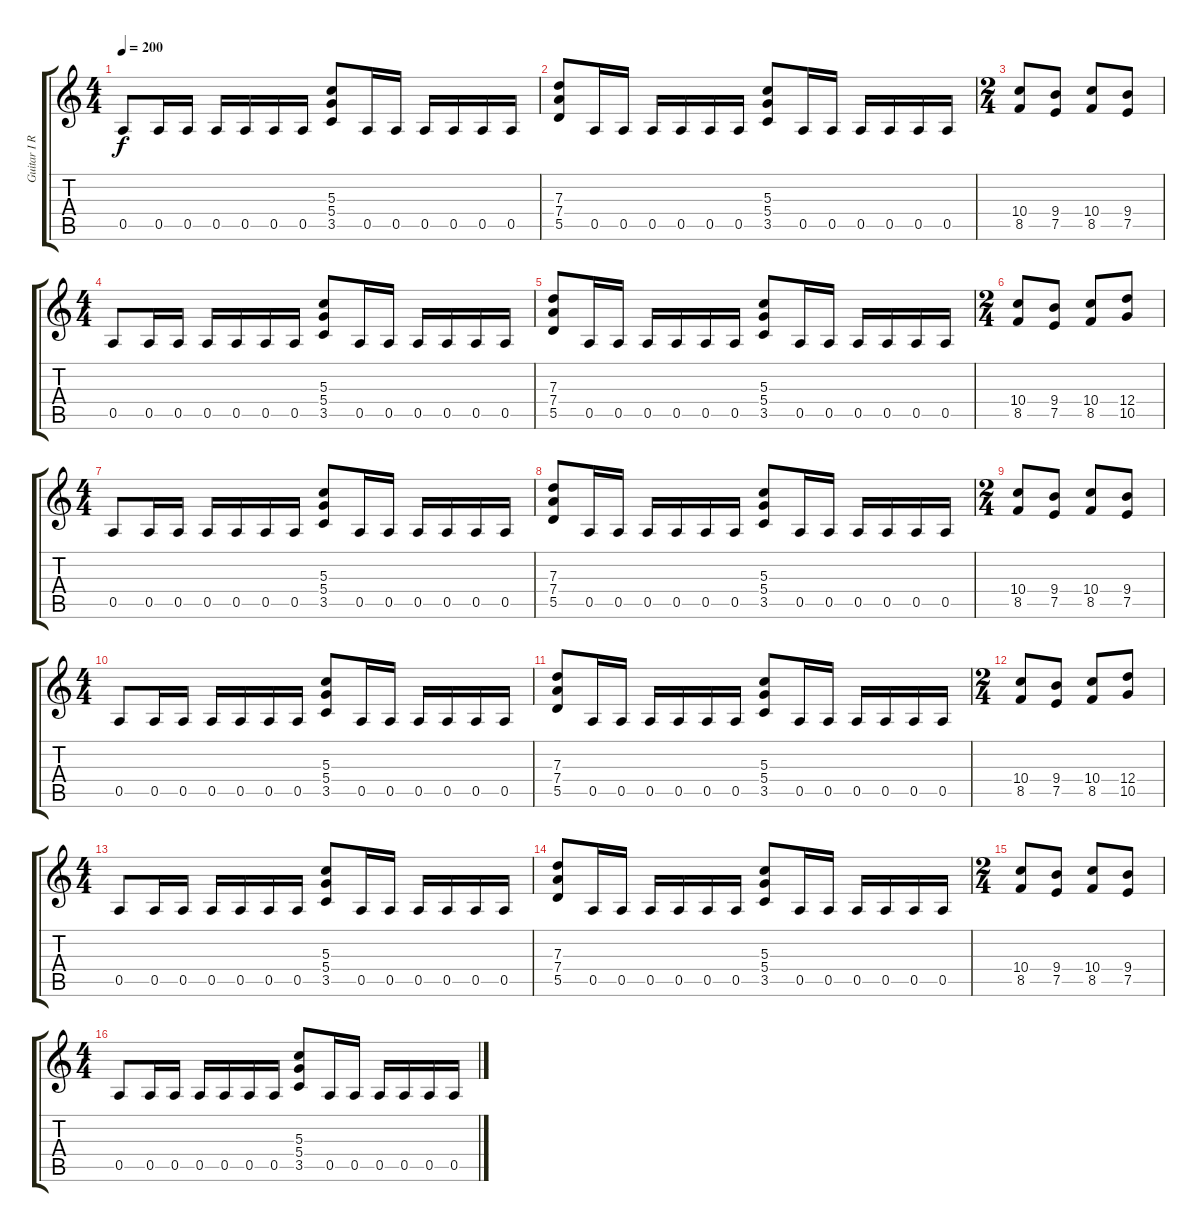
\track ("Guitar I Rhythm" "Guitar I R") {instrument overdrivenguitar}
\staff {score tabs}
\tuning (E4 B3 G3 D3 A2 E2) {hide}
\ts (4 4)
\tempo 200
\clef g2
\ks c
0.5.8{dy f instrument overdrivenguitar} 0.5.16 0.5.16 0.5.16 0.5.16 0.5.16 0.5.16 (5.3 5.4 3.5).8 0.5.16 0.5.16 0.5.16 0.5.16 0.5.16 0.5.16 |
(7.3 7.4 5.5).8 0.5.16 0.5.16 0.5.16 0.5.16 0.5.16 0.5.16 (5.3 5.4 3.5).8 0.5.16 0.5.16 0.5.16 0.5.16 0.5.16 0.5.16 |
\ts (2 4)
(10.4 8.5).8 (9.4 7.5).8 (10.4 8.5).8 (9.4 7.5).8 |
\ts (4 4)
0.5.8 0.5.16 0.5.16 0.5.16 0.5.16 0.5.16 0.5.16 (5.3 5.4 3.5).8 0.5.16 0.5.16 0.5.16 0.5.16 0.5.16 0.5.16 |
(7.3 7.4 5.5).8 0.5.16 0.5.16 0.5.16 0.5.16 0.5.16 0.5.16 (5.3 5.4 3.5).8 0.5.16 0.5.16 0.5.16 0.5.16 0.5.16 0.5.16 |
\ts (2 4)
(10.4 8.5).8 (9.4 7.5).8 (10.4 8.5).8 (12.4 10.5).8 |
\ts (4 4)
0.5.8 0.5.16 0.5.16 0.5.16 0.5.16 0.5.16 0.5.16 (5.3 5.4 3.5).8 0.5.16 0.5.16 0.5.16 0.5.16 0.5.16 0.5.16 |
(7.3 7.4 5.5).8 0.5.16 0.5.16 0.5.16 0.5.16 0.5.16 0.5.16 (5.3 5.4 3.5).8 0.5.16 0.5.16 0.5.16 0.5.16 0.5.16 0.5.16 |
\ts (2 4)
(10.4 8.5).8 (9.4 7.5).8 (10.4 8.5).8 (9.4 7.5).8 |
\ts (4 4)
0.5.8 0.5.16 0.5.16 0.5.16 0.5.16 0.5.16 0.5.16 (5.3 5.4 3.5).8 0.5.16 0.5.16 0.5.16 0.5.16 0.5.16 0.5.16 |
(7.3 7.4 5.5).8 0.5.16 0.5.16 0.5.16 0.5.16 0.5.16 0.5.16 (5.3 5.4 3.5).8 0.5.16 0.5.16 0.5.16 0.5.16 0.5.16 0.5.16 |
\ts (2 4)
(10.4 8.5).8 (9.4 7.5).8 (10.4 8.5).8 (12.4 10.5).8 |
\ts (4 4)
0.5.8 0.5.16 0.5.16 0.5.16 0.5.16 0.5.16 0.5.16 (5.3 5.4 3.5).8 0.5.16 0.5.16 0.5.16 0.5.16 0.5.16 0.5.16 |
(7.3 7.4 5.5).8 0.5.16 0.5.16 0.5.16 0.5.16 0.5.16 0.5.16 (5.3 5.4 3.5).8 0.5.16 0.5.16 0.5.16 0.5.16 0.5.16 0.5.16 |
\ts (2 4)
(10.4 8.5).8 (9.4 7.5).8 (10.4 8.5).8 (9.4 7.5).8 |
\ts (4 4)
0.5.8 0.5.16 0.5.16 0.5.16 0.5.16 0.5.16 0.5.16 (5.3 5.4 3.5).8 0.5.16 0.5.16 0.5.16 0.5.16 0.5.16 0.5.16
